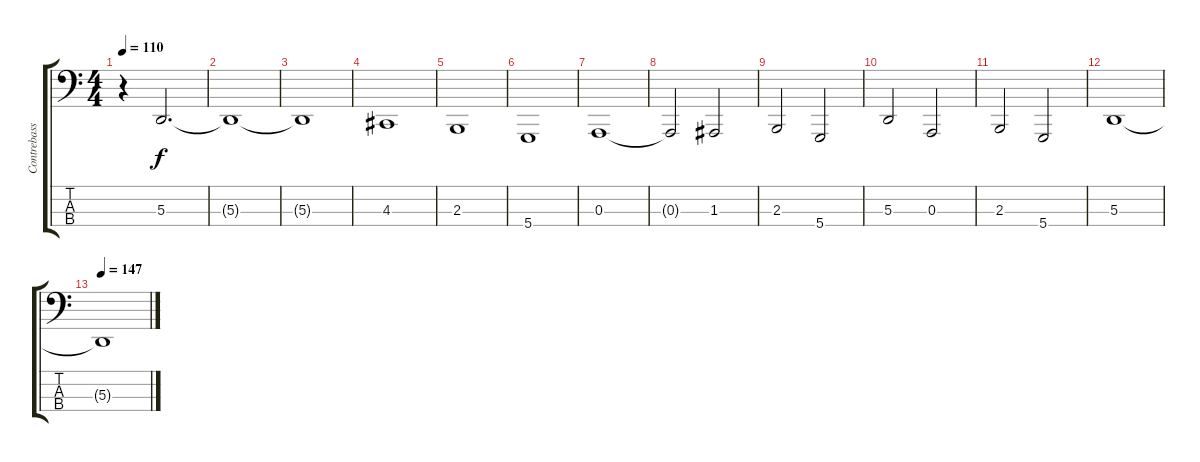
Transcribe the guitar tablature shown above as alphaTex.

\track ("Contrebass" "Contrebass") {instrument churchorgan}
\staff {score tabs}
\tuning (G2 D2 A1 D1) {hide}
\ts (4 4)
\tempo 110
\clef f4
\ks c
r.4{dy f volume 0 instrument churchorgan} 5.3.2{d volume 16} |
5.3{t}.1 |
5.3{t}.1 |
4.3.1 |
2.3.1 |
5.4.1 |
0.3.1 |
0.3{t}.2 1.3.2 |
2.3.2 5.4.2 |
5.3.2 0.3.2 |
2.3.2 5.4.2 |
5.3.1 |
\tempo 147
5.3{t}.1{volume 0}
